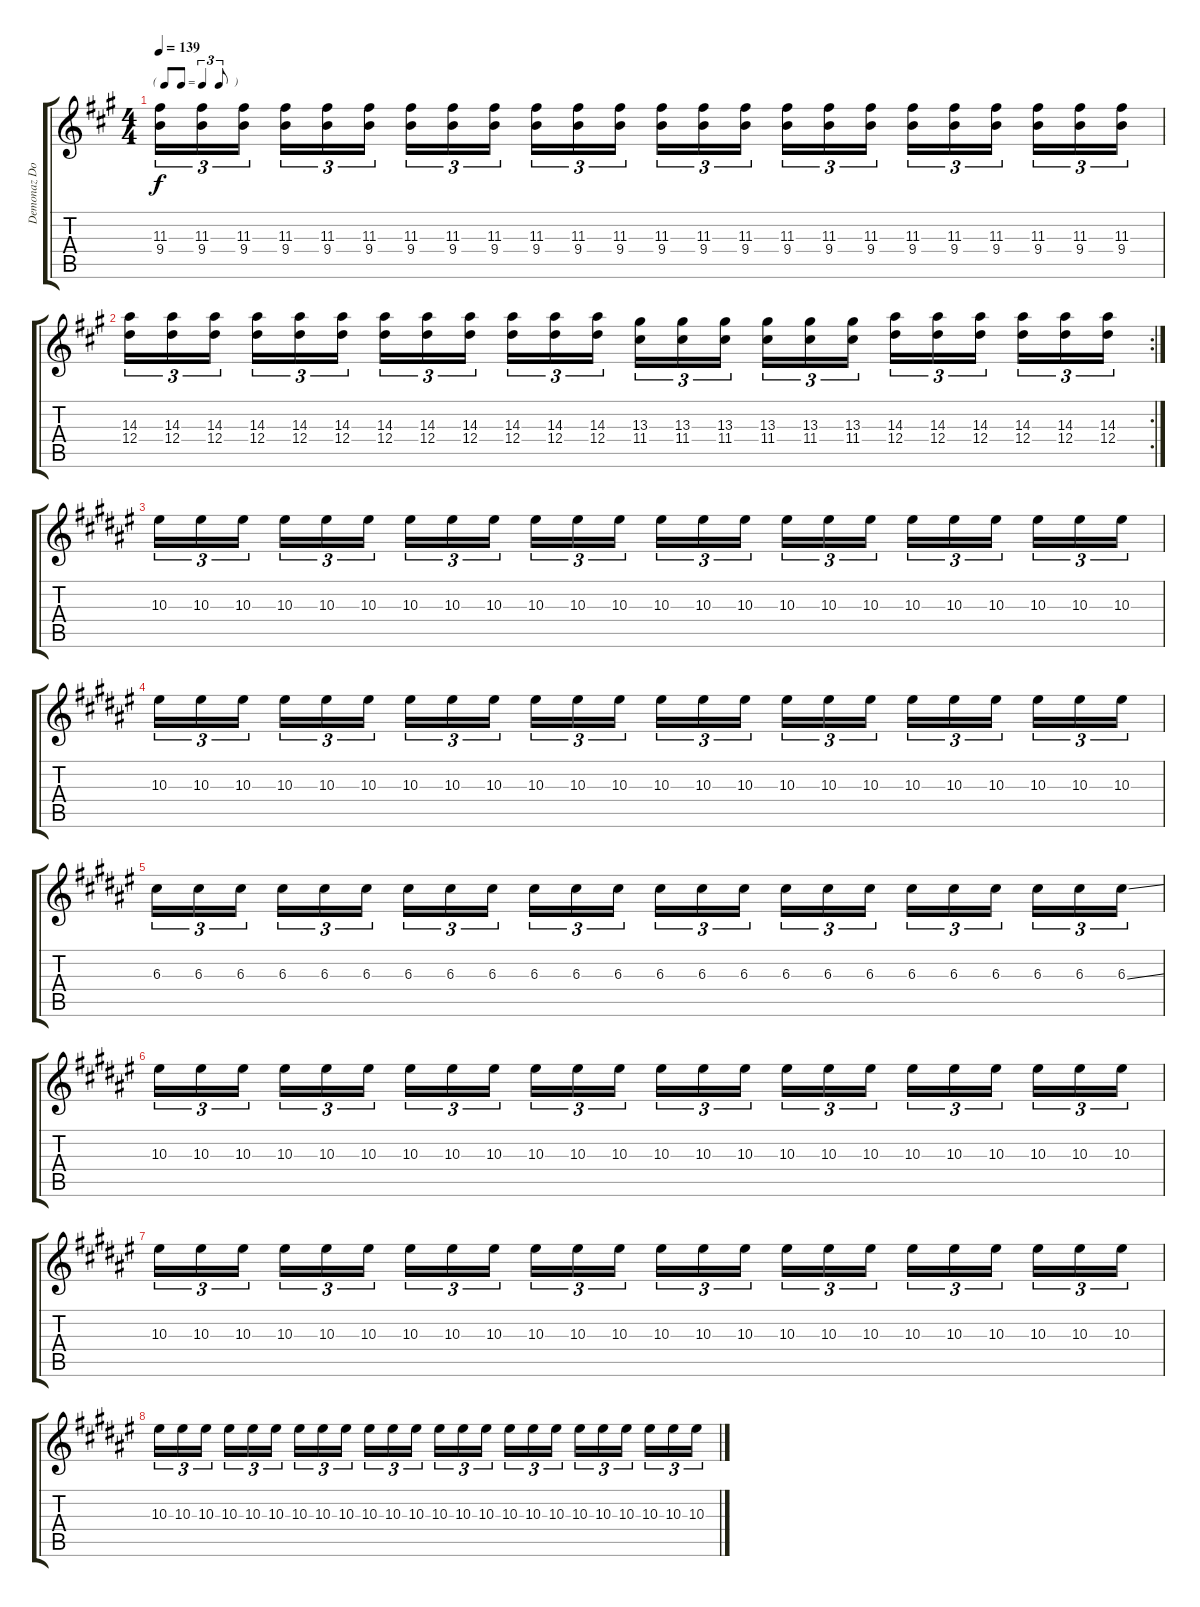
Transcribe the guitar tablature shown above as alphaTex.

\track ("Demonaz Doom Occulta" "Demonaz Do") {instrument overdrivenguitar}
\staff {score tabs}
\tuning (E4 B3 G3 D3 A2 E2) {hide}
\ts (4 4)
\tf triplet8th
\tempo 139
\clef g2
\ks a
(11.3 9.4).16{tu (3 2) dy f} (11.3 9.4).16{tu (3 2)} (11.3 9.4).16{tu (3 2) beam splitsecondary} (11.3 9.4).16{tu (3 2)} (11.3 9.4).16{tu (3 2)} (11.3 9.4).16{tu (3 2)} (11.3 9.4).16{tu (3 2)} (11.3 9.4).16{tu (3 2)} (11.3 9.4).16{tu (3 2) beam splitsecondary} (11.3 9.4).16{tu (3 2)} (11.3 9.4).16{tu (3 2)} (11.3 9.4).16{tu (3 2)} (11.3 9.4).16{tu (3 2)} (11.3 9.4).16{tu (3 2)} (11.3 9.4).16{tu (3 2) beam splitsecondary} (11.3 9.4).16{tu (3 2)} (11.3 9.4).16{tu (3 2)} (11.3 9.4).16{tu (3 2)} (11.3 9.4).16{tu (3 2)} (11.3 9.4).16{tu (3 2)} (11.3 9.4).16{tu (3 2) beam splitsecondary} (11.3 9.4).16{tu (3 2)} (11.3 9.4).16{tu (3 2)} (11.3 9.4).16{tu (3 2)} |
\rc 2
(14.3 12.4).16{tu (3 2)} (14.3 12.4).16{tu (3 2)} (14.3 12.4).16{tu (3 2) beam splitsecondary} (14.3 12.4).16{tu (3 2)} (14.3 12.4).16{tu (3 2)} (14.3 12.4).16{tu (3 2)} (14.3 12.4).16{tu (3 2)} (14.3 12.4).16{tu (3 2)} (14.3 12.4).16{tu (3 2) beam splitsecondary} (14.3 12.4).16{tu (3 2)} (14.3 12.4).16{tu (3 2)} (14.3 12.4).16{tu (3 2)} (13.3 11.4).16{tu (3 2)} (13.3 11.4).16{tu (3 2)} (13.3 11.4).16{tu (3 2) beam splitsecondary} (13.3 11.4).16{tu (3 2)} (13.3 11.4).16{tu (3 2)} (13.3 11.4).16{tu (3 2)} (14.3 12.4).16{tu (3 2)} (14.3 12.4).16{tu (3 2)} (14.3 12.4).16{tu (3 2) beam splitsecondary} (14.3 12.4).16{tu (3 2)} (14.3 12.4).16{tu (3 2)} (14.3 12.4).16{tu (3 2)} |
\ks f#
10.3.16{tu (3 2)} 10.3.16{tu (3 2)} 10.3.16{tu (3 2) beam splitsecondary} 10.3.16{tu (3 2)} 10.3.16{tu (3 2)} 10.3.16{tu (3 2)} 10.3.16{tu (3 2)} 10.3.16{tu (3 2)} 10.3.16{tu (3 2) beam splitsecondary} 10.3.16{tu (3 2)} 10.3.16{tu (3 2)} 10.3.16{tu (3 2)} 10.3.16{tu (3 2)} 10.3.16{tu (3 2)} 10.3.16{tu (3 2) beam splitsecondary} 10.3.16{tu (3 2)} 10.3.16{tu (3 2)} 10.3.16{tu (3 2)} 10.3.16{tu (3 2)} 10.3.16{tu (3 2)} 10.3.16{tu (3 2) beam splitsecondary} 10.3.16{tu (3 2)} 10.3.16{tu (3 2)} 10.3.16{tu (3 2)} |
\ks d#minor
10.3.16{tu (3 2)} 10.3.16{tu (3 2)} 10.3.16{tu (3 2) beam splitsecondary} 10.3.16{tu (3 2)} 10.3.16{tu (3 2)} 10.3.16{tu (3 2)} 10.3.16{tu (3 2)} 10.3.16{tu (3 2)} 10.3.16{tu (3 2) beam splitsecondary} 10.3.16{tu (3 2)} 10.3.16{tu (3 2)} 10.3.16{tu (3 2)} 10.3.16{tu (3 2)} 10.3.16{tu (3 2)} 10.3.16{tu (3 2) beam splitsecondary} 10.3.16{tu (3 2)} 10.3.16{tu (3 2)} 10.3.16{tu (3 2)} 10.3.16{tu (3 2)} 10.3.16{tu (3 2)} 10.3.16{tu (3 2) beam splitsecondary} 10.3.16{tu (3 2)} 10.3.16{tu (3 2)} 10.3.16{tu (3 2)} |
\ks f#
6.3.16{tu (3 2)} 6.3.16{tu (3 2)} 6.3.16{tu (3 2) beam splitsecondary} 6.3.16{tu (3 2)} 6.3.16{tu (3 2)} 6.3.16{tu (3 2)} 6.3.16{tu (3 2)} 6.3.16{tu (3 2)} 6.3.16{tu (3 2) beam splitsecondary} 6.3.16{tu (3 2)} 6.3.16{tu (3 2)} 6.3.16{tu (3 2)} 6.3.16{tu (3 2)} 6.3.16{tu (3 2)} 6.3.16{tu (3 2) beam splitsecondary} 6.3.16{tu (3 2)} 6.3.16{tu (3 2)} 6.3.16{tu (3 2)} 6.3.16{tu (3 2)} 6.3.16{tu (3 2)} 6.3.16{tu (3 2) beam splitsecondary} 6.3.16{tu (3 2)} 6.3.16{tu (3 2)} 6.3{ss}.16{tu (3 2)} |
\ks d#minor
10.3.16{tu (3 2)} 10.3.16{tu (3 2)} 10.3.16{tu (3 2) beam splitsecondary} 10.3.16{tu (3 2)} 10.3.16{tu (3 2)} 10.3.16{tu (3 2)} 10.3.16{tu (3 2)} 10.3.16{tu (3 2)} 10.3.16{tu (3 2) beam splitsecondary} 10.3.16{tu (3 2)} 10.3.16{tu (3 2)} 10.3.16{tu (3 2)} 10.3.16{tu (3 2)} 10.3.16{tu (3 2)} 10.3.16{tu (3 2) beam splitsecondary} 10.3.16{tu (3 2)} 10.3.16{tu (3 2)} 10.3.16{tu (3 2)} 10.3.16{tu (3 2)} 10.3.16{tu (3 2)} 10.3.16{tu (3 2) beam splitsecondary} 10.3.16{tu (3 2)} 10.3.16{tu (3 2)} 10.3.16{tu (3 2)} |
\ks f#
10.3.16{tu (3 2)} 10.3.16{tu (3 2)} 10.3.16{tu (3 2) beam splitsecondary} 10.3.16{tu (3 2)} 10.3.16{tu (3 2)} 10.3.16{tu (3 2)} 10.3.16{tu (3 2)} 10.3.16{tu (3 2)} 10.3.16{tu (3 2) beam splitsecondary} 10.3.16{tu (3 2)} 10.3.16{tu (3 2)} 10.3.16{tu (3 2)} 10.3.16{tu (3 2)} 10.3.16{tu (3 2)} 10.3.16{tu (3 2) beam splitsecondary} 10.3.16{tu (3 2)} 10.3.16{tu (3 2)} 10.3.16{tu (3 2)} 10.3.16{tu (3 2)} 10.3.16{tu (3 2)} 10.3.16{tu (3 2) beam splitsecondary} 10.3.16{tu (3 2)} 10.3.16{tu (3 2)} 10.3.16{tu (3 2)} |
\ks d#minor
10.3.16{tu (3 2)} 10.3.16{tu (3 2)} 10.3.16{tu (3 2) beam splitsecondary} 10.3.16{tu (3 2)} 10.3.16{tu (3 2)} 10.3.16{tu (3 2)} 10.3.16{tu (3 2)} 10.3.16{tu (3 2)} 10.3.16{tu (3 2) beam splitsecondary} 10.3.16{tu (3 2)} 10.3.16{tu (3 2)} 10.3.16{tu (3 2)} 10.3.16{tu (3 2)} 10.3.16{tu (3 2)} 10.3.16{tu (3 2) beam splitsecondary} 10.3.16{tu (3 2)} 10.3.16{tu (3 2)} 10.3.16{tu (3 2)} 10.3.16{tu (3 2)} 10.3.16{tu (3 2)} 10.3.16{tu (3 2) beam splitsecondary} 10.3.16{tu (3 2)} 10.3.16{tu (3 2)} 10.3.16{tu (3 2)}
